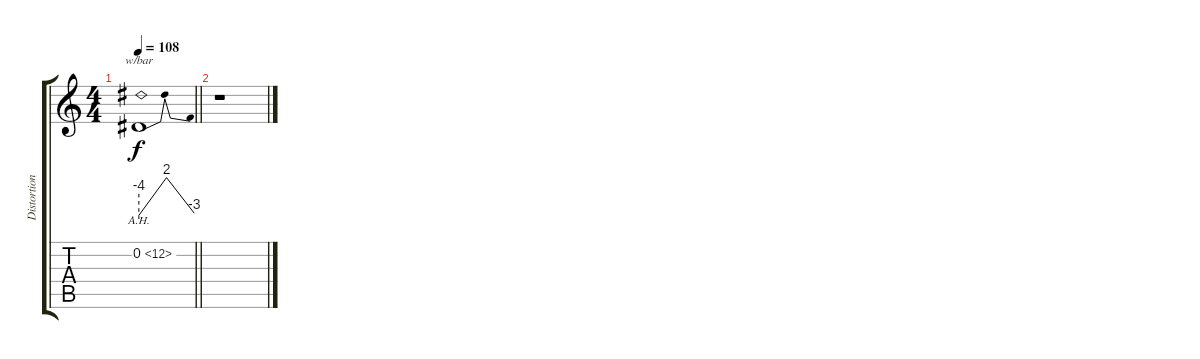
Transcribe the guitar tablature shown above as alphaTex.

\track ("Distortion Guitar 2" "Distortion") {instrument distortionguitar}
\staff {score tabs}
\tuning (E4 B3 G3 D3 A2 E2) {hide}
\ts (4 4)
\tempo 108
\clef g2
\barLineRight lightlight
\ks c
0.2{ah 12}.1{tbe (dip default 0 -16 30 8 60 -12) dy f} |
r.1
